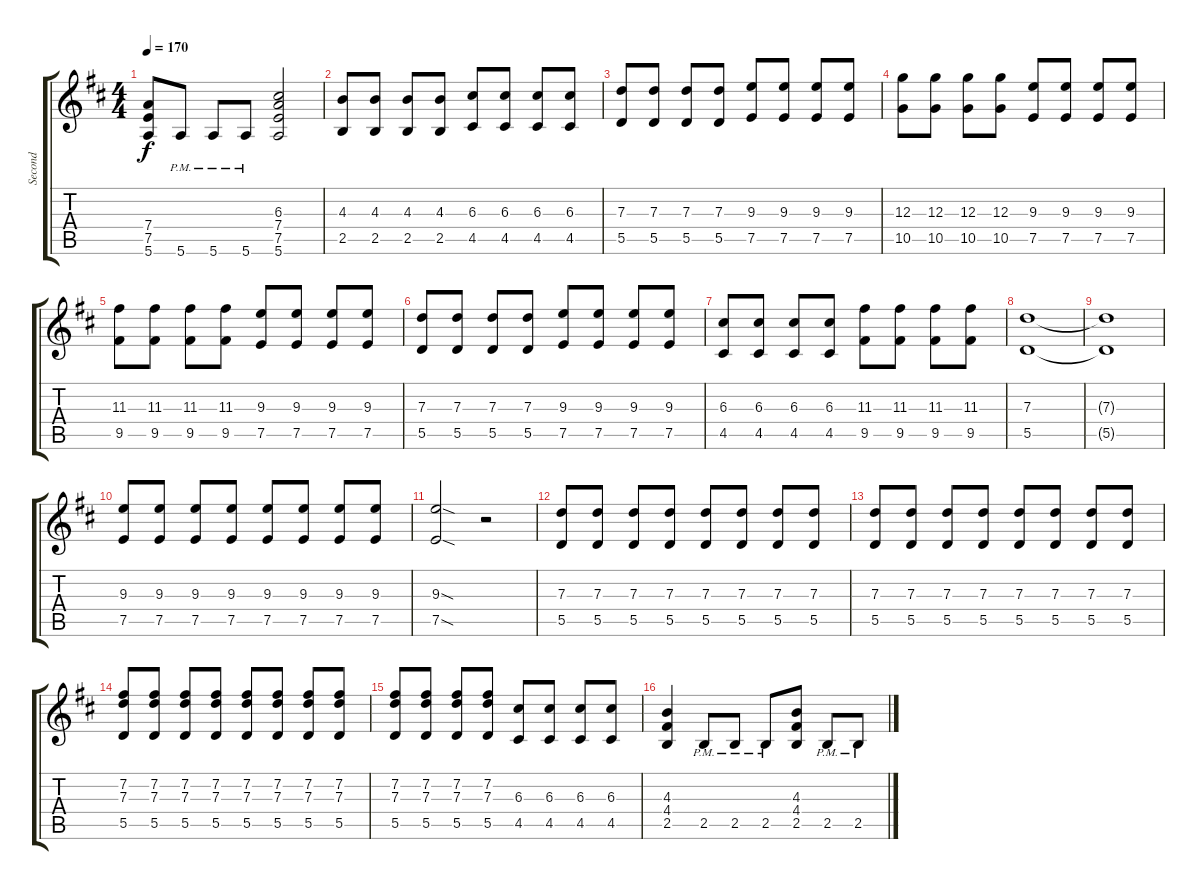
\track ("Second" "Second") {instrument distortionguitar}
\staff {score tabs}
\tuning (E4 B3 G3 D3 A2 E2) {hide}
\ts (4 4)
\tempo 170
\clef g2
\ks d
(7.4 7.5 5.6).8{dy f} 5.6{pm}.8 5.6{pm}.8 5.6{pm}.8 (6.3 7.4 7.5 5.6).2 |
(4.3 2.5).8 (4.3 2.5).8 (4.3 2.5).8 (4.3 2.5).8 (6.3 4.5).8 (6.3 4.5).8 (6.3 4.5).8 (6.3 4.5).8 |
(7.3 5.5).8 (7.3 5.5).8 (7.3 5.5).8 (7.3 5.5).8 (9.3 7.5).8 (9.3 7.5).8 (9.3 7.5).8 (9.3 7.5).8 |
(12.3 10.5).8 (12.3 10.5).8 (12.3 10.5).8 (12.3 10.5).8 (9.3 7.5).8 (9.3 7.5).8 (9.3 7.5).8 (9.3 7.5).8 |
(11.3 9.5).8 (11.3 9.5).8 (11.3 9.5).8 (11.3 9.5).8 (9.3 7.5).8 (9.3 7.5).8 (9.3 7.5).8 (9.3 7.5).8 |
(7.3 5.5).8 (7.3 5.5).8 (7.3 5.5).8 (7.3 5.5).8 (9.3 7.5).8 (9.3 7.5).8 (9.3 7.5).8 (9.3 7.5).8 |
(6.3 4.5).8 (6.3 4.5).8 (6.3 4.5).8 (6.3 4.5).8 (11.3 9.5).8 (11.3 9.5).8 (11.3 9.5).8 (11.3 9.5).8 |
(7.3 5.5).1 |
(7.3{t} 5.5{t}).1 |
(9.3 7.5).8 (9.3 7.5).8 (9.3 7.5).8 (9.3 7.5).8 (9.3 7.5).8 (9.3 7.5).8 (9.3 7.5).8 (9.3 7.5).8 |
(9.3{sod} 7.5{sod}).2 r.2 |
(7.3 5.5).8 (7.3 5.5).8 (7.3 5.5).8 (7.3 5.5).8 (7.3 5.5).8 (7.3 5.5).8 (7.3 5.5).8 (7.3 5.5).8 |
(7.3 5.5).8 (7.3 5.5).8 (7.3 5.5).8 (7.3 5.5).8 (7.3 5.5).8 (7.3 5.5).8 (7.3 5.5).8 (7.3 5.5).8 |
(7.2 7.3 5.5).8 (7.2 7.3 5.5).8 (7.2 7.3 5.5).8 (7.2 7.3 5.5).8 (7.2 7.3 5.5).8 (7.2 7.3 5.5).8 (7.2 7.3 5.5).8 (7.2 7.3 5.5).8 |
(7.2 7.3 5.5).8 (7.2 7.3 5.5).8 (7.2 7.3 5.5).8 (7.2 7.3 5.5).8 (6.3 4.5).8 (6.3 4.5).8 (6.3 4.5).8 (6.3 4.5).8 |
(4.3 4.4 2.5).4 2.5{pm}.8 2.5{pm}.8 2.5{pm}.8 (4.3 4.4 2.5).8 2.5{pm}.8 2.5{pm}.8
